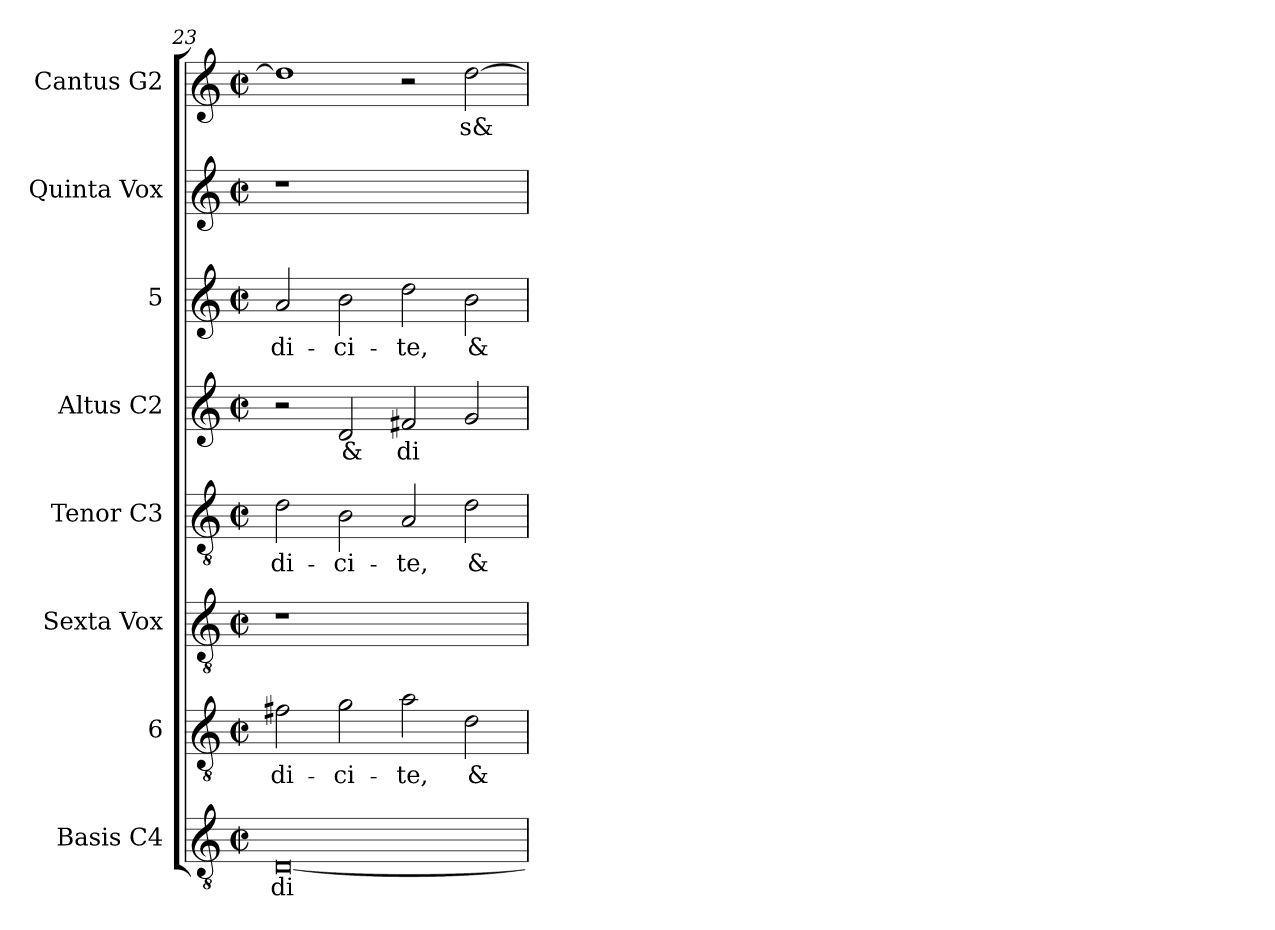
**kern	**text	**kern	**text	**kern	**kern	**text	**kern	**text	**kern	**text	**kern	**kern	**text
*part8	*part8	*part7	*part7	*part6	*part5	*part5	*part4	*part4	*part3	*part3	*part2	*part1	*part1
*staff8	*staff8	*staff7	*staff7	*staff6	*staff5	*staff5	*staff4	*staff4	*staff3	*staff3	*staff2	*staff1	*staff1
*I"Basis  C4	*	*I"6	*	*I"Sexta  Vox	*I"Tenor  C3	*	*I"Altus  C2	*	*I"5	*	*I"Quinta  Vox	*I"Cantus  G2	*
*I'B	*	*	*	*	*I'T	*	*I'A	*	*	*	*	*I'C	*
*clefGv2	*	*clefGv2	*	*clefGv2	*clefGv2	*	*clefG2	*	*clefG2	*	*clefG2	*clefG2	*
*k[]	*	*k[]	*	*k[]	*k[]	*	*k[]	*	*k[]	*	*k[]	*k[]	*
*C:	*	*C:	*	*C:	*C:	*	*C:	*	*C:	*	*C:	*C:	*
*M2/2	*	*M2/2	*	*M2/2	*M2/2	*	*M2/2	*	*M2/2	*	*M2/2	*M2/2	*
*met(c|)	*	*met(c|)	*	*met(c|)	*met(c|)	*	*met(c|)	*	*met(c|)	*	*met(c|)	*met(c|)	*
=23	=23	=23	=23	=23	=23	=23	=23	=23	=23	=23	=23	=23	=23
!	!LO:LY:b:cj	!	!LO:LY:b:cj	!	!	!LO:LY:b:cj	!	!	!	!LO:LY:b:cj	!	!	!LO:LY:b:cj
[<0D	di-	2f#X\	di-	1r	2d\	di-	2r	.	2a/	di-	1r	1dd]	.
!	!	!	!LO:LY:b:cj	!	!	!LO:LY:b:cj	!	!LO:LY:b:cj	!	!LO:LY:b:cj	!	!	!
.	.	2g\	-ci-	.	2B\	-ci-	2d/	&	2b\	-ci-	.	.	.
!	!	!	!LO:LY:b:cj	!	!	!LO:LY:b:cj	!	!LO:LY:b:cj	!	!LO:LY:b:cj	!	!	!
.	.	2a\	-te,	1ryy	2A/	-te,	2f#X/	di-	2dd\	-te,	1ryy	2r	.
!	!	!	!LO:LY:b:cj	!	!	!LO:LY:b:cj	!	!LO:LY:b:cj	!	!LO:LY:b:cj	!	!	!LO:LY:b:cj
.	.	2d\	&	.	2d\	&	2g/	--	2b\	&	.	[>2dd\	s&
=	=	=	=	=	=	=	=	=	=	=	=	=	=
*-	*-	*-	*-	*-	*-	*-	*-	*-	*-	*-	*-	*-	*-
